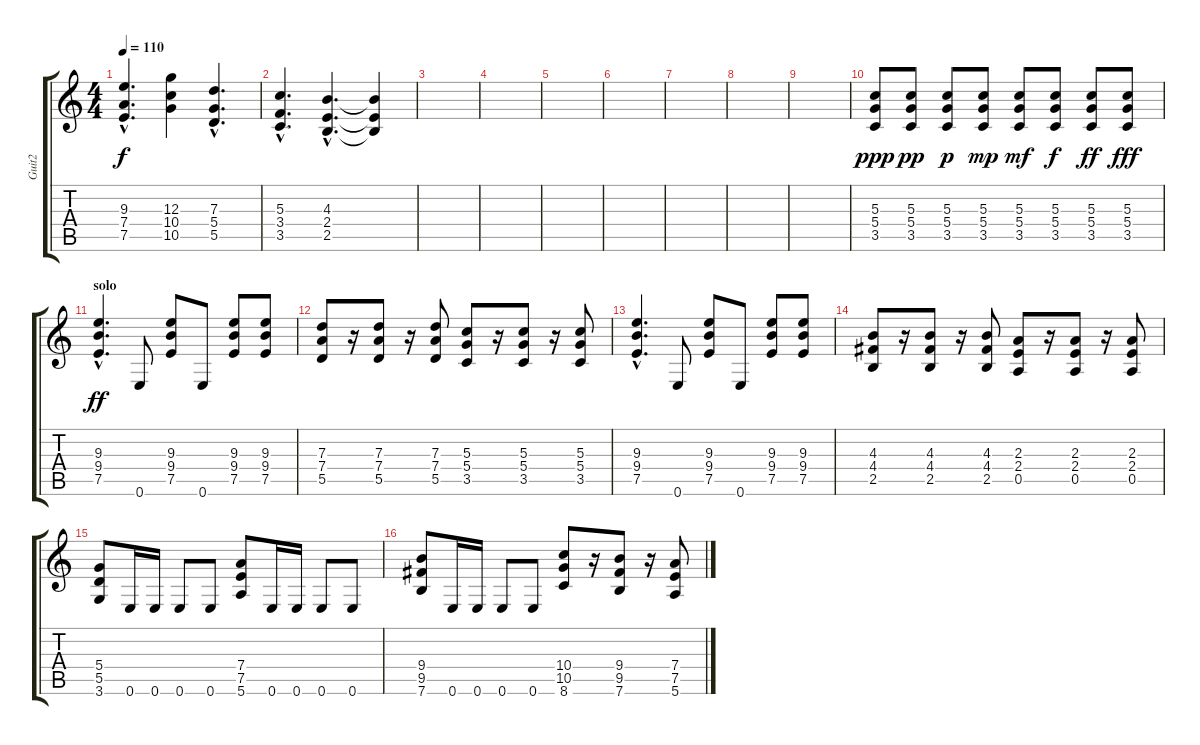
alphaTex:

\track ("Guit2" "Guit2") {instrument overdrivenguitar}
\staff {score tabs}
\tuning (E4 B3 G3 D3 A2 E2) {hide}
\ts (4 4)
\tempo 110
\clef g2
\ks c
(9.3{hac} 7.4{hac} 7.5{hac}).4{d dy f} (12.3 10.4 10.5).4 (7.3{hac} 5.4{hac} 5.5{hac}).4{d} |
(5.3{hac} 3.4{hac} 3.5{hac}).4{d} (4.3{hac} 2.4{hac} 2.5{hac}).4{d} (4.3{t} 2.4{t} 2.5{t}).4 |
|
|
|
|
|
|
|
(5.3 5.4 3.5).8{dy ppp} (5.3 5.4 3.5).8{dy pp} (5.3 5.4 3.5).8{dy p} (5.3 5.4 3.5).8{dy mp} (5.3 5.4 3.5).8{dy mf} (5.3 5.4 3.5).8{dy f} (5.3 5.4 3.5).8{dy ff} (5.3 5.4 3.5).8{dy fff} |
\section ("" "solo")
(9.3{hac} 9.4{hac} 7.5{hac}).4{d dy ff} 0.6.8 (9.3 9.4 7.5).8 0.6.8 (9.3 9.4 7.5).8 (9.3 9.4 7.5).8 |
(7.3 7.4 5.5).8 r.16 (7.3 7.4 5.5).8 r.16 (7.3 7.4 5.5).8 (5.3 5.4 3.5).8 r.16 (5.3 5.4 3.5).8 r.16 (5.3 5.4 3.5).8 |
(9.3{hac} 9.4{hac} 7.5{hac}).4{d} 0.6.8 (9.3 9.4 7.5).8 0.6.8 (9.3 9.4 7.5).8 (9.3 9.4 7.5).8 |
(4.3 4.4 2.5).8 r.16 (4.3 4.4 2.5).8 r.16 (4.3 4.4 2.5).8 (2.3 2.4 0.5).8 r.16 (2.3 2.4 0.5).8 r.16 (2.3 2.4 0.5).8 |
(5.4 5.5 3.6).8 0.6.16 0.6.16 0.6.8 0.6.8 (7.4 7.5 5.6).8 0.6.16 0.6.16 0.6.8 0.6.8 |
(9.4 9.5 7.6).8 0.6.16 0.6.16 0.6.8 0.6.8 (10.4 10.5 8.6).8 r.16 (9.4 9.5 7.6).8 r.16 (7.4 7.5 5.6).8
